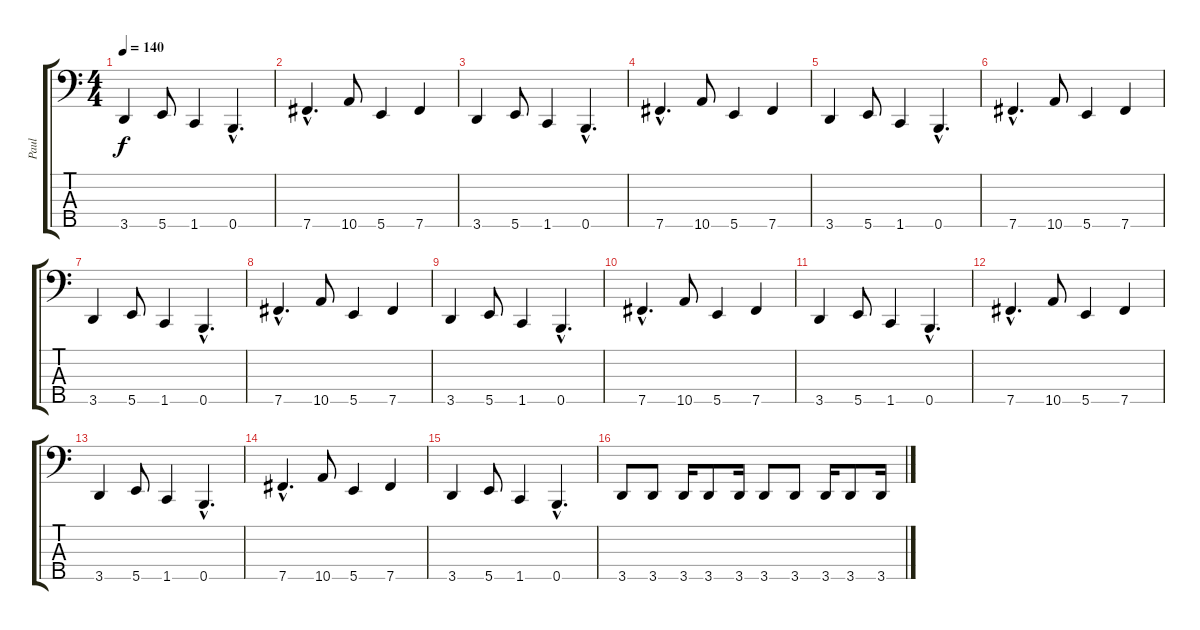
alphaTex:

\track ("Paul" "Paul") {instrument electricbasspick}
\staff {score tabs}
\tuning (G2 D2 A1 E1 B0) {hide}
\ts (4 4)
\tempo 140
\clef f4
\ks c
3.5.4{dy f} 5.5.8 1.5.4 0.5{hac}.4{d} |
7.5{hac}.4{d} 10.5.8 5.5.4 7.5.4 |
3.5.4 5.5.8 1.5.4 0.5{hac}.4{d} |
7.5{hac}.4{d} 10.5.8 5.5.4 7.5.4 |
3.5.4 5.5.8 1.5.4 0.5{hac}.4{d} |
7.5{hac}.4{d} 10.5.8 5.5.4 7.5.4 |
3.5.4 5.5.8 1.5.4 0.5{hac}.4{d} |
7.5{hac}.4{d} 10.5.8 5.5.4 7.5.4 |
3.5.4 5.5.8 1.5.4 0.5{hac}.4{d} |
7.5{hac}.4{d} 10.5.8 5.5.4 7.5.4 |
3.5.4 5.5.8 1.5.4 0.5{hac}.4{d} |
7.5{hac}.4{d} 10.5.8 5.5.4 7.5.4 |
3.5.4 5.5.8 1.5.4 0.5{hac}.4{d} |
7.5{hac}.4{d} 10.5.8 5.5.4 7.5.4 |
3.5.4 5.5.8 1.5.4 0.5{hac}.4{d} |
3.5.8 3.5.8 3.5.16 3.5.8 3.5.16 3.5.8 3.5.8 3.5.16 3.5.8 3.5.16
